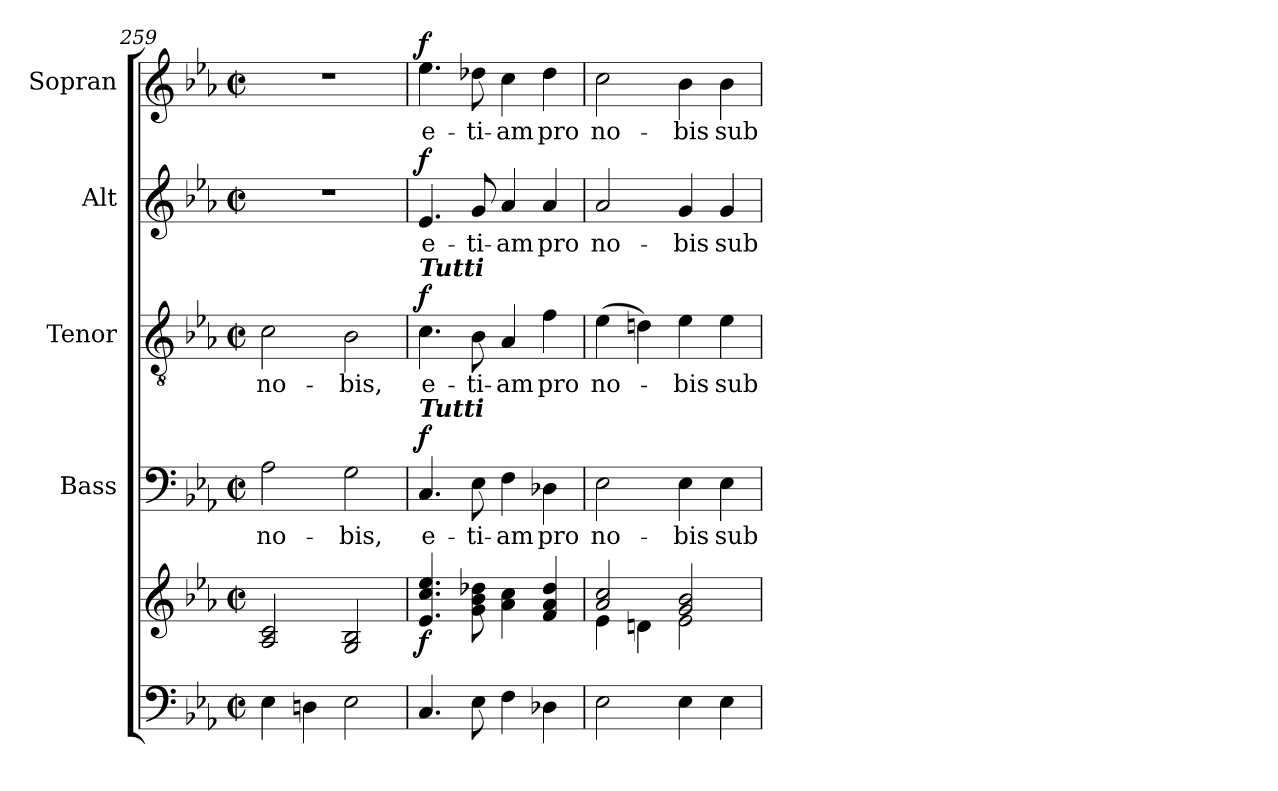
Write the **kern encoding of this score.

**kern	**kern	**dynam	**kern	**text	**dynam	**kern	**text	**dynam	**kern	**text	**dynam	**kern	**text	**dynam
*part5	*part5	*part5	*part4	*part4	*part4	*part3	*part3	*part3	*part2	*part2	*part2	*part1	*part1	*part1
*staff6	*staff5	*staff5/6	*staff4	*staff4	*staff4	*staff3	*staff3	*staff3	*staff2	*staff2	*staff2	*staff1	*staff1	*staff1
*	*	*	*I"Bass	*	*	*I"Tenor	*	*	*I"Alt	*	*	*I"Sopran	*	*
*	*	*	*I'B.	*	*	*I'T.	*	*	*I'A.	*	*	*I'S.	*	*
*clefF4	*clefG2	*	*clefF4	*	*	*clefGv2	*	*	*clefG2	*	*	*clefG2	*	*
*k[b-e-a-]	*k[b-e-a-]	*	*k[b-e-a-]	*	*	*k[b-e-a-]	*	*	*k[b-e-a-]	*	*	*k[b-e-a-]	*	*
*E-:	*E-:	*	*E-:	*	*	*E-:	*	*	*E-:	*	*	*E-:	*	*
*M2/2	*M2/2	*	*M2/2	*	*	*M2/2	*	*	*M2/2	*	*	*M2/2	*	*
*met(c|)	*met(c|)	*	*met(c|)	*	*	*met(c|)	*	*	*met(c|)	*	*	*met(c|)	*	*
=259	=259	=259	=259	=259	=259	=259	=259	=259	=259	=259	=259	=259	=259	=259
!	!	!	!	!LO:LY:b	!	!	!LO:LY:b	!	!	!	!	!	!	!
4E-\	2A-/ 2c/	.	2A-\	no-	.	2c\	no-	.	1r	.	.	1r	.	.
4Dn\	.	.	.	.	.	.	.	.	.	.	.	.	.	.
!	!	!	!	!LO:LY:b	!	!	!LO:LY:b	!	!	!	!	!	!	!
2E-\	2G/ 2B-/	.	2G\	-bis,	.	2B-\	-bis,	.	.	.	.	.	.	.
!!LO:PB:g=z
=260	=260	=260	=260	=260	=260	=260	=260	=260	=260	=260	=260	=260	=260	=260
!	!	!	!	!	!	!LO:TX:a:Bi:t=Tutti	!	!	!	!	!	!	!	!
!	!	!	!LO:TX:a:Bi:t=Tutti	!	!	!	!	!	!	!	!	!	!	!
!	!	!LO:DY:b	!	!LO:LY:b	!LO:DY:a	!	!LO:LY:b	!LO:DY:a	!	!LO:LY:b	!LO:DY:a	!	!LO:LY:b	!LO:DY:a
4.C/	4.e-/ 4.cc/ 4.ee-/	f	4.C/	e-	f	4.c\	e-	f	4.e-/	e-	f	4.ee-\	e-	f
!	!	!	!	!LO:LY:b	!	!	!LO:LY:b	!	!	!LO:LY:b	!	!	!LO:LY:b	!
8E-\	8g\ 8b-\ 8dd-X\	.	8E-\	-ti-	.	8B-\	-ti-	.	8g/	-ti-	.	8dd-X\	-ti-	.
!	!	!	!	!LO:LY:b	!	!	!LO:LY:b	!	!	!LO:LY:b	!	!	!LO:LY:b	!
4F\	4a-\ 4cc\	.	4F\	-am	.	4A-/	-am	.	4a-/	-am	.	4cc\	-am	.
!	!	!	!	!LO:LY:b	!	!	!LO:LY:b	!	!	!LO:LY:b	!	!	!LO:LY:b	!
4D-X\	4f/ 4a-/ 4dd-/	.	4D-X\	pro	.	4f\	pro	.	4a-/	pro	.	4dd-\	pro	.
=261	=261	=261	=261	=261	=261	=261	=261	=261	=261	=261	=261	=261	=261	=261
*	*^	*	*	*	*	*	*	*	*	*	*	*	*	*
!	!	!	!	!	!LO:LY:b	!	!	!LO:LY:b	!	!	!LO:LY:b	!	!	!LO:LY:b	!
2E-\	2a-/ 2cc/	4e-\	.	2E-\	no-	.	(>4e-\	no-	.	2a-/	no-	.	2cc\	no-	.
.	.	4dn\	.	.	.	.	4dn\)	.	.	.	.	.	.	.	.
!	!	!	!	!	!LO:LY:b	!	!	!LO:LY:b	!	!	!LO:LY:b	!	!	!LO:LY:b	!
4E-\	2g/ 2b-/	2e-\	.	4E-\	-bis	.	4e-\	-bis	.	4g/	-bis	.	4b-\	-bis	.
!	!	!	!	!	!LO:LY:b	!	!	!LO:LY:b	!	!	!LO:LY:b	!	!	!LO:LY:b	!
4E-\	.	.	.	4E-\	sub	.	4e-\	sub	.	4g/	sub	.	4b-\	sub	.
*	*v	*v	*	*	*	*	*	*	*	*	*	*	*	*	*
=	=	=	=	=	=	=	=	=	=	=	=	=	=	=
*-	*-	*-	*-	*-	*-	*-	*-	*-	*-	*-	*-	*-	*-	*-
